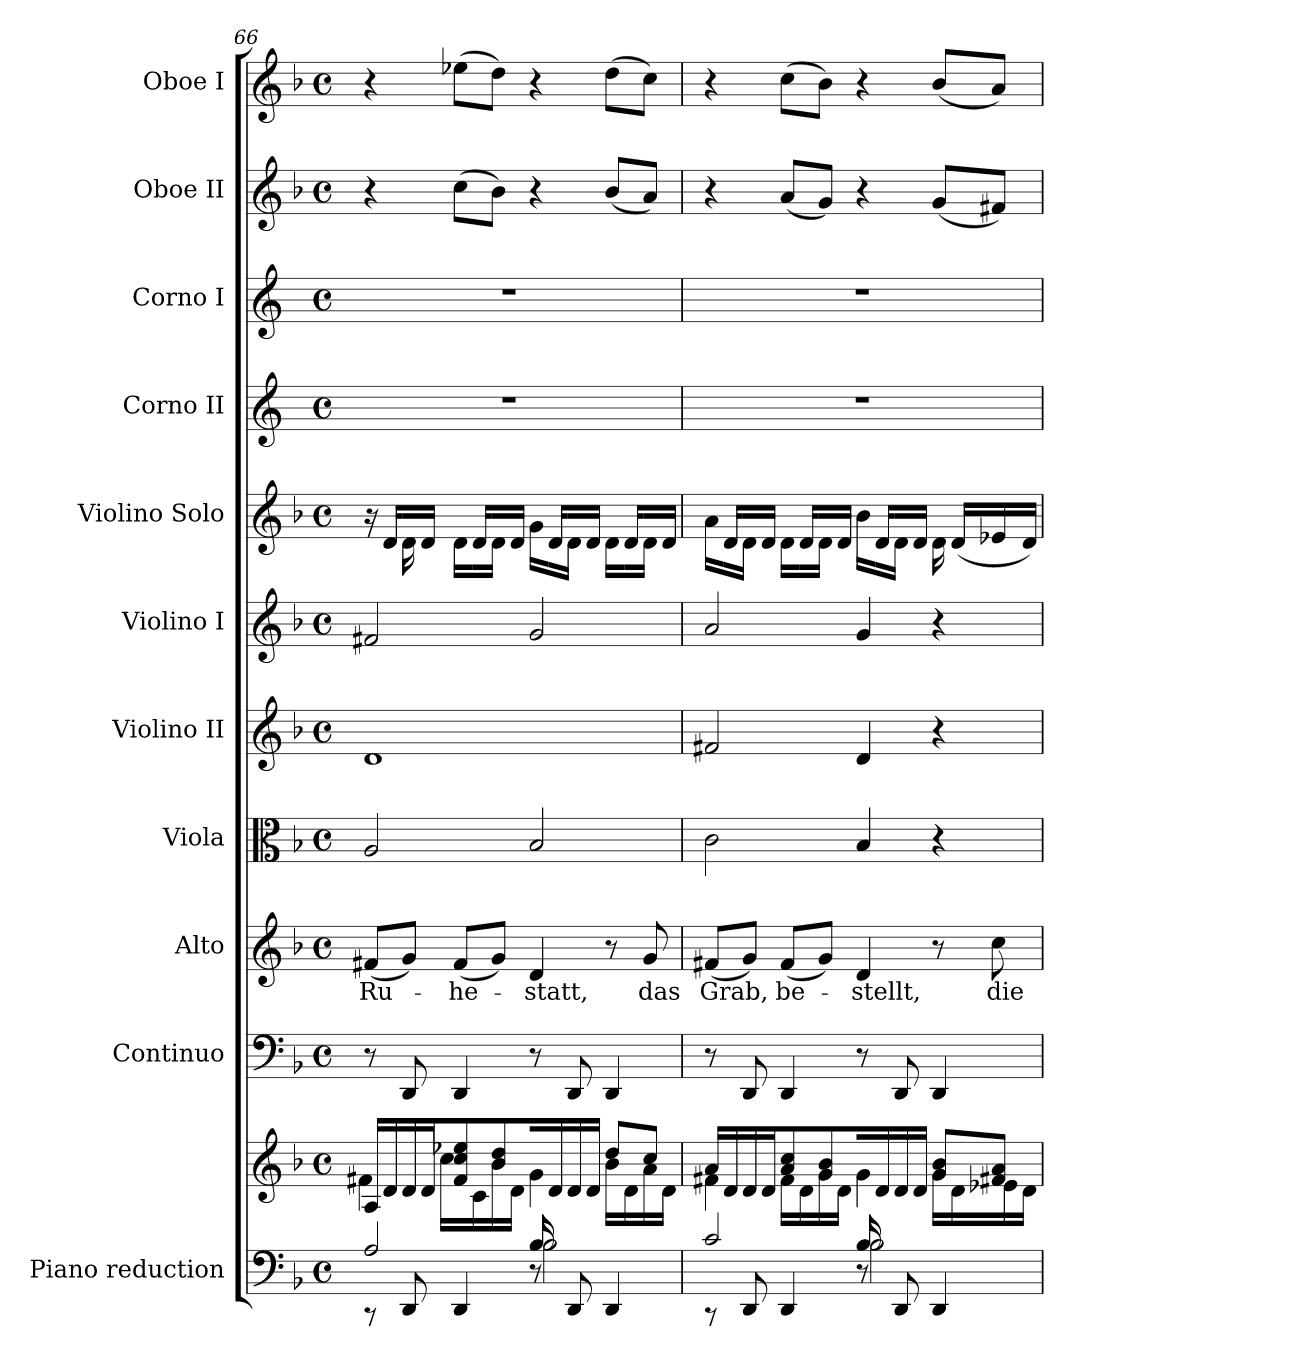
**kern	**kern	**kern	**kern	**text	**kern	**kern	**kern	**kern	**kern	**kern	**kern	**kern
*part11	*part11	*part10	*part9	*part9	*part8	*part7	*part6	*part5	*part4	*part3	*part2	*part1
*staff12	*staff11	*staff10	*staff9	*staff9	*staff8	*staff7	*staff6	*staff5	*staff4	*staff3	*staff2	*staff1
*I"Piano reduction	*	*I"Continuo	*I"Alto	*	*I"Viola	*I"Violino II	*I"Violino I	*I"Violino Solo	*I"Corno II	*I"Corno I	*I"Oboe II	*I"Oboe I
*I'Pno	*	*	*	*	*	*	*	*I'Vln	*	*	*I'Ob	*I'Ob
*clefF4	*clefG2	*clefF4	*clefG2	*	*clefC3	*clefG2	*clefG2	*clefG2	*clefG2	*clefG2	*clefG2	*clefG2
*	*	*	*	*	*	*	*	*	*ITrd4c7	*ITrd4c7	*	*
*k[b-]	*k[b-]	*k[b-]	*k[b-]	*	*k[b-]	*k[b-]	*k[b-]	*k[b-]	*k[b-]	*k[b-]	*k[b-]	*k[b-]
*M4/4	*M4/4	*M4/4	*M4/4	*	*M4/4	*M4/4	*M4/4	*M4/4	*M4/4	*M4/4	*M4/4	*M4/4
*met(c)	*met(c)	*met(c)	*met(c)	*	*met(c)	*met(c)	*met(c)	*met(c)	*met(c)	*met(c)	*met(c)	*met(c)
=66	=66	=66	=66	=66	=66	=66	=66	=66	=66	=66	=66	=66
*^	*^	*	*	*	*	*	*	*	*	*	*	*
*	*^	*	*	*	*	*	*	*	*	*	*	*	*	*
!	!	!	!	!	!	!	!LO:LY:b	!	!	!	!	!	!	!	!
*	*	*	*	*	*	*	*	*	*	*	*^	*	*	*	*
2ryy	2A/	8r	16A/LL	4f#X\	8r	(8f#X/L	Ru-	2A/	1d	2f#X/	16r	16ryy	1r	1r	4r	4r
.	.	.	16d/	.	.	.	.	.	.	.	16d/LL	16ryy	.	.	.	.
.	.	8DD/	16d/	.	8DD/	8g/J)	.	.	.	.	16ryy	16d\	.	.	.	.
.	.	.	16d/JJ	.	.	.	.	.	.	.	16d/JJ	16ryy	.	.	.	.
!	!	!	!	!	!	!	!LO:LY:b	!	!	!	!	!	!	!	!	!
.	.	4DD/	8f#/ 8cc/ 8ee-X/L	16cc\LL	4DD/	(8f#/L	-he-	.	.	.	16ryy	16d\LL	.	.	(8cc\L	(8ee-X\L
.	.	.	.	16c\	.	.	.	.	.	.	16d/LL	16ryy	.	.	.	.
.	.	.	8b-/ 8dd/J	16b-\	.	8g/J)	.	.	.	.	16ryy	16d\JJ	.	.	8b-\J)	8dd\J)
.	.	.	.	16d\JJ	.	.	.	.	.	.	16d/JJ	16ryy	.	.	.	.
!	!	!	!	!	!	!	!LO:LY:b	!	!	!	!	!	!	!	!	!
16B-/LL	2B-\	8r	16ryy	4g\	8r	4d/	-statt,	2B-/	.	2g/	16ryy	16g\LL	.	.	4r	4r
4..ryy	.	.	16d/	.	.	.	.	.	.	.	16d/LL	16ryy	.	.	.	.
.	.	8DD/	16d/	.	8DD/	.	.	.	.	.	16ryy	16d\JJ	.	.	.	.
.	.	.	16d/JJ	.	.	.	.	.	.	.	16d/JJ	16ryy	.	.	.	.
.	.	4DD/	8dd/L	16b-\LL	4DD/	8r	.	.	.	.	16ryy	16d\LL	.	.	(8b-/L	(8dd\L
.	.	.	.	16d\	.	.	.	.	.	.	16d/LL	16ryy	.	.	.	.
!	!	!	!	!	!	!	!LO:LY:b	!	!	!	!	!	!	!	!	!
.	.	.	8cc/J	16a\	.	8g/	das	.	.	.	16ryy	16d\JJ	.	.	8a/J)	8cc\J)
.	.	.	.	16d\JJ	.	.	.	.	.	.	16d/JJ	16ryy	.	.	.	.
=67	=67	=67	=67	=67	=67	=67	=67	=67	=67	=67	=67	=67	=67	=67	=67	=67
!	!	!	!	!	!	!	!LO:LY:b	!	!	!	!	!	!	!	!	!
2ryy	2c/	8r	16a/LL	4f#X\	8r	(8f#X/L	Grab,	2c\	2f#X/	2a/	16ryy	16a\LL	1r	1r	4r	4r
.	.	.	16d/	.	.	.	.	.	.	.	16d/LL	16ryy	.	.	.	.
.	.	8DD/	16d/	.	8DD/	8g/J)	.	.	.	.	16ryy	16d\JJ	.	.	.	.
.	.	.	16d/JJ	.	.	.	.	.	.	.	16d/JJ	16ryy	.	.	.	.
!	!	!	!	!	!	!	!LO:LY:b	!	!	!	!	!	!	!	!	!
.	.	4DD/	8a/ 8cc/L	16f#\LL	4DD/	(8f#/L	be-	.	.	.	16ryy	16d\LL	.	.	(8a/L	(8cc\L
.	.	.	.	16d\	.	.	.	.	.	.	16d/LL	16ryy	.	.	.	.
.	.	.	8g/ 8b-/J	16g\	.	8g/J)	.	.	.	.	16ryy	16d\JJ	.	.	8g/J)	8b-\J)
.	.	.	.	16d\JJ	.	.	.	.	.	.	16d/JJ	16ryy	.	.	.	.
!	!	!	!	!	!	!	!LO:LY:b	!	!	!	!	!	!	!	!	!
16B-/LL	2B-\	8r	16ryy	4g\	8r	4d/	-stellt,	4B-/	4d/	4g/	16ryy	16b-\LL	.	.	4r	4r
4..ryy	.	.	16d/	.	.	.	.	.	.	.	16d/LL	16ryy	.	.	.	.
.	.	8DD/	16d/	.	8DD/	.	.	.	.	.	16ryy	16d\JJ	.	.	.	.
.	.	.	16d/JJ	.	.	.	.	.	.	.	16d/JJ	16ryy	.	.	.	.
.	.	4DD/	8g/ 8b-/L	16g\LL	4DD/	8r	.	4r	4r	4r	16ryy	16d\	.	.	(8g/L	(8b-/L
.	.	.	.	16d\	.	.	.	.	.	.	(16d/LL	16ryy	.	.	.	.
!	!	!	!	!	!	!	!LO:LY:b	!	!	!	!	!	!	!	!	!
.	.	.	8f#X/ 8a/J	16e-X\	.	8cc\	die	.	.	.	16e-X/	8ryy	.	.	8f#X/J)	8a/J)
.	.	.	.	16d\JJ	.	.	.	.	.	.	16d/JJ)	.	.	.	.	.
*v	*v	*v	*	*	*	*	*	*	*	*	*v	*v	*	*	*	*
*	*v	*v	*	*	*	*	*	*	*	*	*	*	*
=	=	=	=	=	=	=	=	=	=	=	=	=
*-	*-	*-	*-	*-	*-	*-	*-	*-	*-	*-	*-	*-
